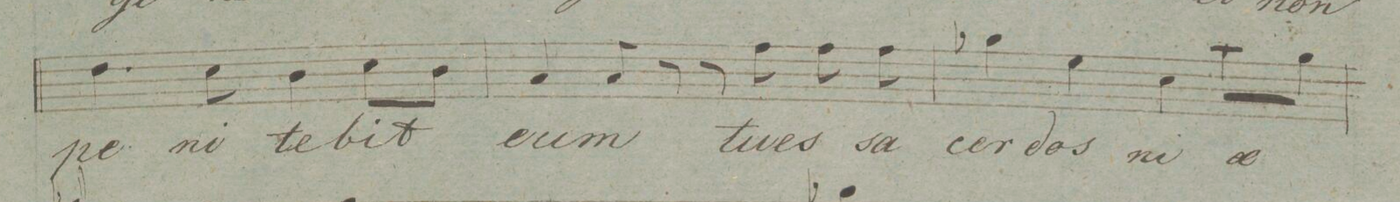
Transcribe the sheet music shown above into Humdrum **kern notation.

**kern	**text	**dynam
*I"Baſso.	*	*
*clefF4	*	*
*k[]	*	*
*met(c|)	*	*
*M2/2	*	*
4.F\	pe-	.
8E\	-ni-	.
4D\	-te-	.
8E\L	-bit	.
8D\J	.	.
=40	=40	=40
4C/	e-	.
8C/	-um	.
8r	.	.
8r	.	.
8A\	tu-	.
8A\	-es	.
8A\	sa-	.
=41	=41	=41
4B-X\	-cer-	.
4G\	-dos	.
4E\	ni	.
8c\L	æ-	.
8B-\J	.	.
=42	=42	=42
*-	*-	*-
